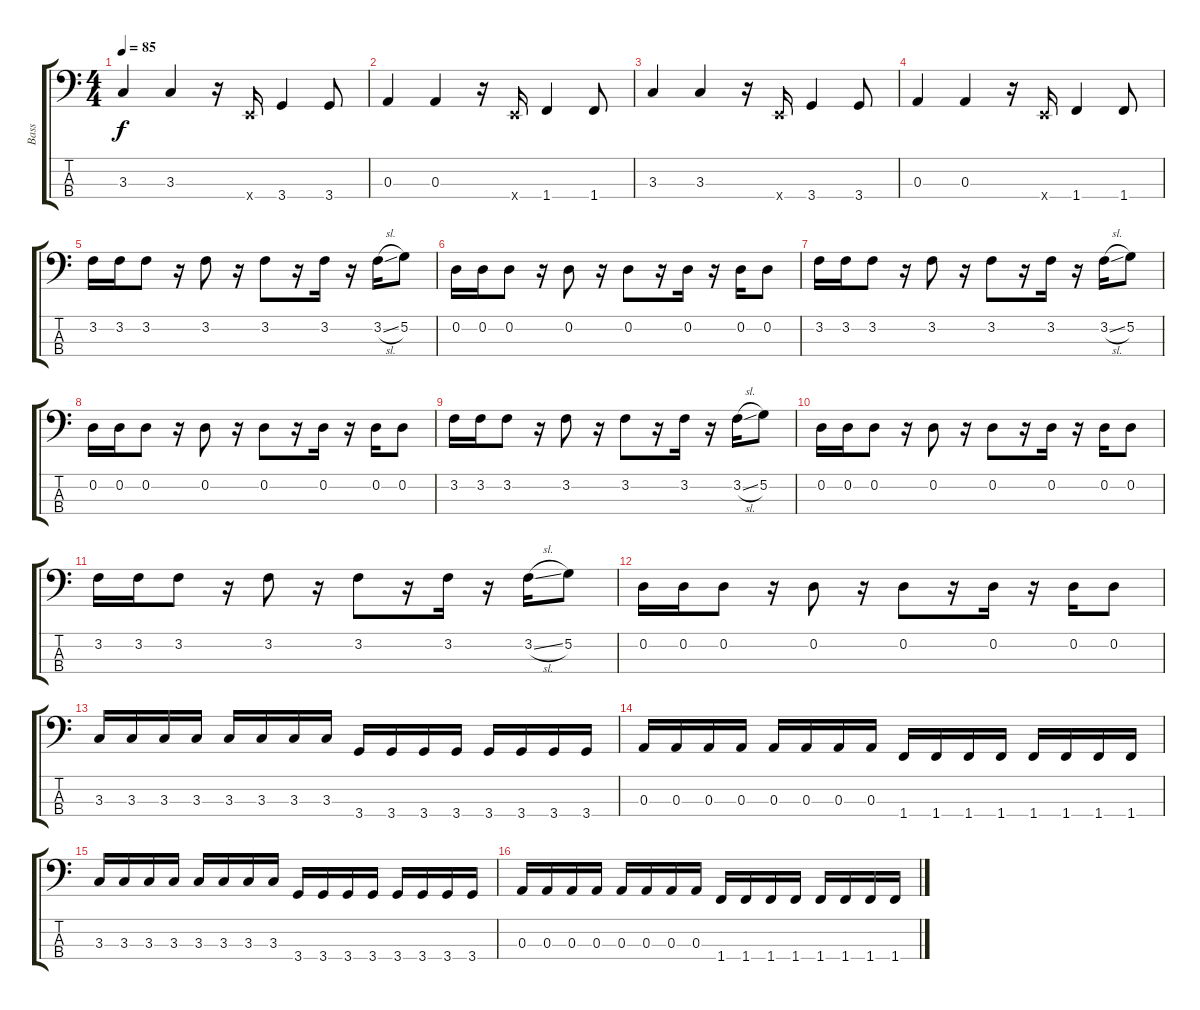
\track ("Bass" "Bass") {instrument electricbassfinger}
\staff {score tabs}
\tuning (G2 D2 A1 E1) {hide}
\ts (4 4)
\tempo 85
\clef f4
\ks c
3.3.4{dy f} 3.3.4 r.16 0.4{x}.16 3.4.4 3.4.8 |
0.3.4 0.3.4 r.16 0.4{x}.16 1.4.4 1.4.8 |
3.3.4 3.3.4 r.16 0.4{x}.16 3.4.4 3.4.8 |
0.3.4 0.3.4 r.16 0.4{x}.16 1.4.4 1.4.8 |
3.2.16 3.2.16 3.2.8 r.16 3.2.8 r.16 3.2.8 r.16 3.2.16 r.16 3.2{sl}.16 5.2.8 |
0.2.16 0.2.16 0.2.8 r.16 0.2.8 r.16 0.2.8 r.16 0.2.16 r.16 0.2.16 0.2.8 |
3.2.16 3.2.16 3.2.8 r.16 3.2.8 r.16 3.2.8 r.16 3.2.16 r.16 3.2{sl}.16 5.2.8 |
0.2.16 0.2.16 0.2.8 r.16 0.2.8 r.16 0.2.8 r.16 0.2.16 r.16 0.2.16 0.2.8 |
3.2.16 3.2.16 3.2.8 r.16 3.2.8 r.16 3.2.8 r.16 3.2.16 r.16 3.2{sl}.16 5.2.8 |
0.2.16 0.2.16 0.2.8 r.16 0.2.8 r.16 0.2.8 r.16 0.2.16 r.16 0.2.16 0.2.8 |
3.2.16 3.2.16 3.2.8 r.16 3.2.8 r.16 3.2.8 r.16 3.2.16 r.16 3.2{sl}.16 5.2.8 |
0.2.16 0.2.16 0.2.8 r.16 0.2.8 r.16 0.2.8 r.16 0.2.16 r.16 0.2.16 0.2.8 |
3.3.16 3.3.16 3.3.16 3.3.16 3.3.16 3.3.16 3.3.16 3.3.16 3.4.16 3.4.16 3.4.16 3.4.16 3.4.16 3.4.16 3.4.16 3.4.16 |
0.3.16 0.3.16 0.3.16 0.3.16 0.3.16 0.3.16 0.3.16 0.3.16 1.4.16 1.4.16 1.4.16 1.4.16 1.4.16 1.4.16 1.4.16 1.4.16 |
3.3.16 3.3.16 3.3.16 3.3.16 3.3.16 3.3.16 3.3.16 3.3.16 3.4.16 3.4.16 3.4.16 3.4.16 3.4.16 3.4.16 3.4.16 3.4.16 |
0.3.16 0.3.16 0.3.16 0.3.16 0.3.16 0.3.16 0.3.16 0.3.16 1.4.16 1.4.16 1.4.16 1.4.16 1.4.16 1.4.16 1.4.16 1.4.16
